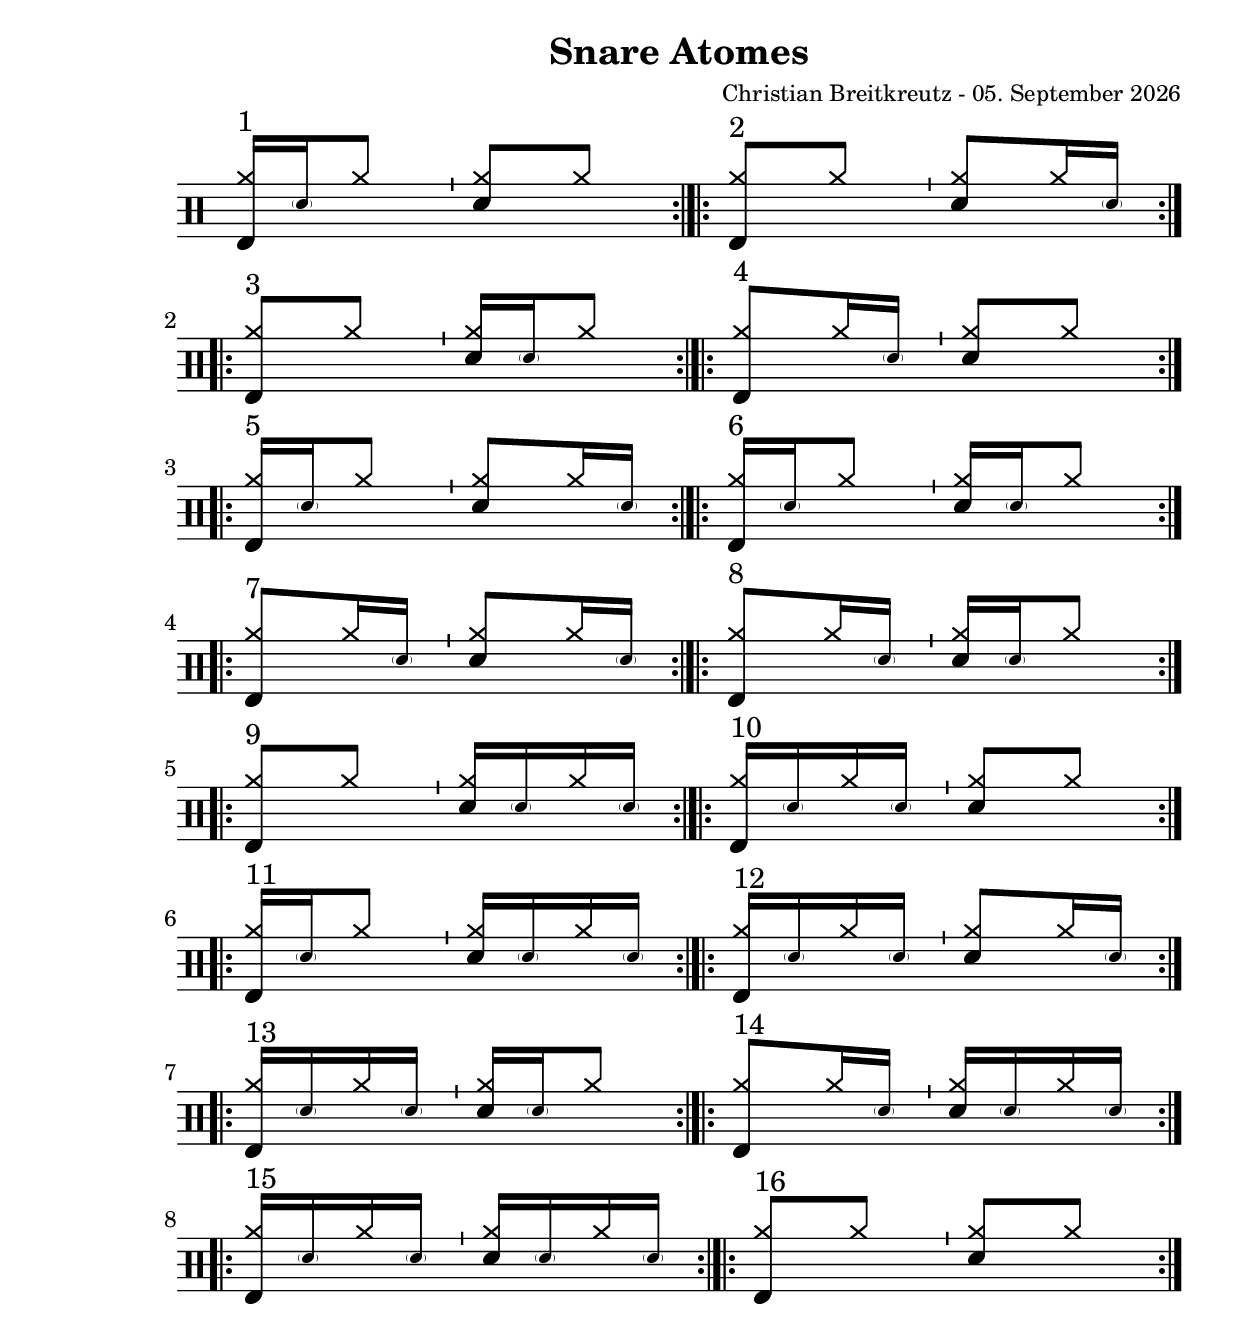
\version "2.18.2"
title = "Snare Atomes"


\paper {
  top-margin = 30
  left-margin = 30
  right-margin = 10
}
#(define drumset '(
    (bassdrum     default     #f         -5)
    (snare        default     #f         1)
    (hihat          cross     #f         5)
    (pedalhihat     cross     #f        -5)
    (closedhihat    cross     "stopped"  5)
    (openhihat      cross     "open"     5)
    
    (hightom      default     #f         3)
    (lowmidtom    default     #f         2)
    (lowtom       default     #f        -1)
    
    (ridecymbal     cross     #f         4)
    (crashcymbal    cross     #f         6)
    (cowbell           do     #f         3)))
date = #(strftime "%d. %B %Y" (localtime (current-time)))

global = {
  \key c \major
  \time 2/4
  \tempo 4=96
}
\layout {
indent = #0
}
sb = \bar "'"
rb= \bar ":|.|:"

ghost= #(define-music-function
        (parser location note )
        (ly:music?)
        #{
          \once \teeny
           \parenthesize #note
        #}
)
\header{
  title = \markup \center-column { \title }
  composer=\markup { "Christian Breitkreutz" - \date}
}



notes = \drummode { 
                 \override Staff.TimeSignature #'stencil = ##f 


                 <hh bd>16^"1"  [\ghost sn hh8]  \sb <hh sn>8[hh] \rb
                 <hh bd>8^"2"[hh8] \sb <hh sn>8[hh16 \ghost sn] \rb
                 \break

                 <hh bd>8^"3"[hh8] \sb <hh sn>16[ \ghost sn hh8] \rb
                 <hh bd>8^"4"[hh16 \ghost sn ] \sb <hh sn>8[hh] \rb
                 \break
 
                 <hh bd>16^"5"[ \ghost sn hh8] \sb <hh sn>8[hh16 \ghost sn] \rb
                 <hh bd>16^"6"[\ghost sn hh8] \sb <hh sn>16 [\ghost sn hh8] \rb                 
                 \break

                 <hh bd>8^"7"[hh16 \ghost sn] \sb <hh sn>8[ hh16 \ghost sn] \rb
                 <hh bd>8^"8 "[hh16 \ghost sn] \sb <hh sn>16[\ghost sn hh8]\rb
                 \break
                 
                 <hh bd>8^"9"[hh8] \sb <hh sn>16[\ghost sn hh16 \ghost sn] \rb
                 <hh bd>16^"10"[\ghost sn hh \ghost sn] \sb <hh sn>8[ hh8] \rb 
                 \break
                 
                 <hh bd>16^"11"[\ghost sn hh8]  \sb <hh sn>16[\ghost sn hh16 \ghost sn] \rb
                 
                 <hh bd>16^"12"[\ghost sn hh16 \ghost sn] \sb <hh sn>8[ hh16 \ghost sn] \rb
                 \break

                 <hh bd>16^"13"[\ghost sn hh16 \ghost sn] \sb <hh sn>16[\ghost sn hh8] \rb
                 <hh bd>8^"14"[ hh16 \ghost sn] \sb <hh sn>16[\ghost sn hh16 \ghost sn] \rb
                 \break
                 
                 <hh bd>16^"15"[\ghost sn hh \ghost sn] \sb <hh sn>16[\ghost sn hh16 \ghost sn] \rb
                 <hh bd>8^"16"[ hh8] \sb <hh sn>8[ hh8] \rb
                 \break
                 
}


\score {
  
  \new DrumStaff 
  \with {
    \consists "Instrument_name_engraver"
    \consists "Parenthesis_engraver"

  } <<
    \set DrumStaff.drumStyleTable = #(alist->hash-table drumset)
    \new DrumVoice { \voiceOne \notes }
  >>
  \midi { }
  \layout {
    #(layout-set-staff-size 25.2)
   \context { 
      \Staff 
      \remove Time_signature_engraver 
    } 
  }
}
